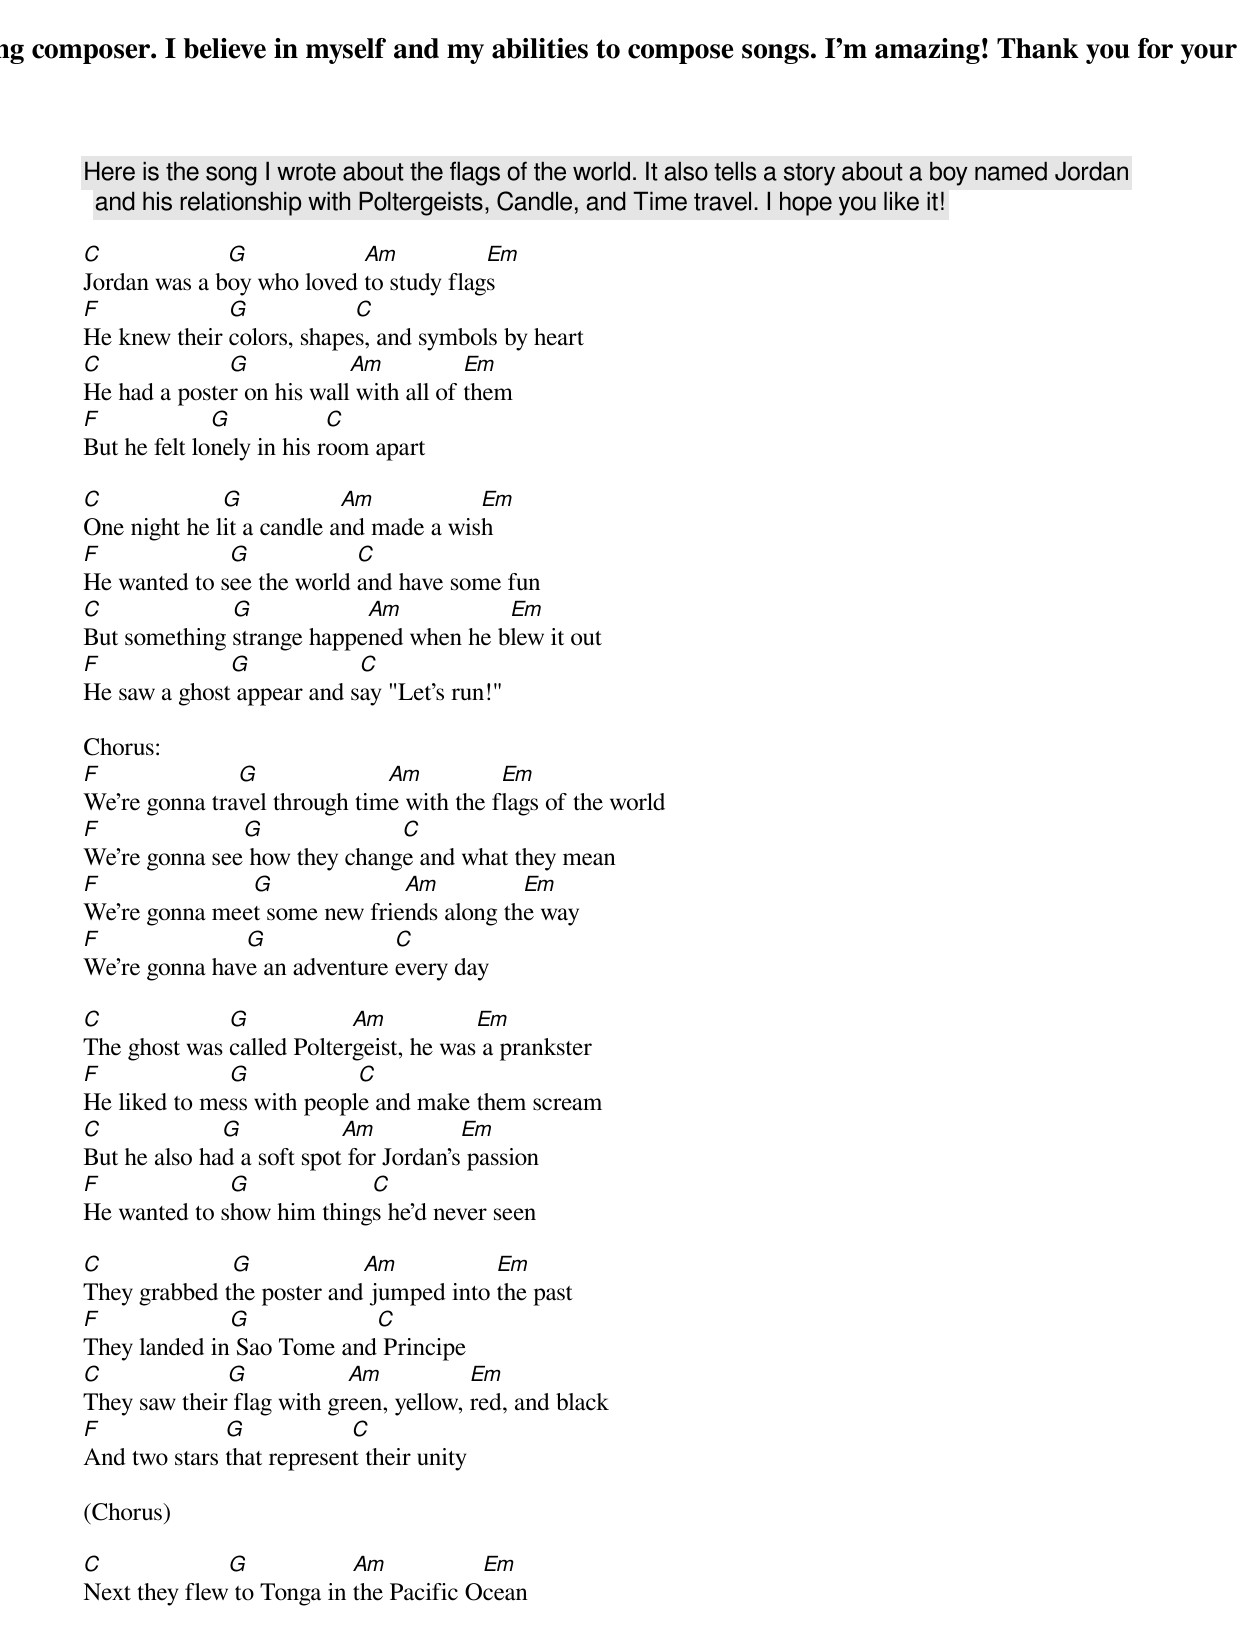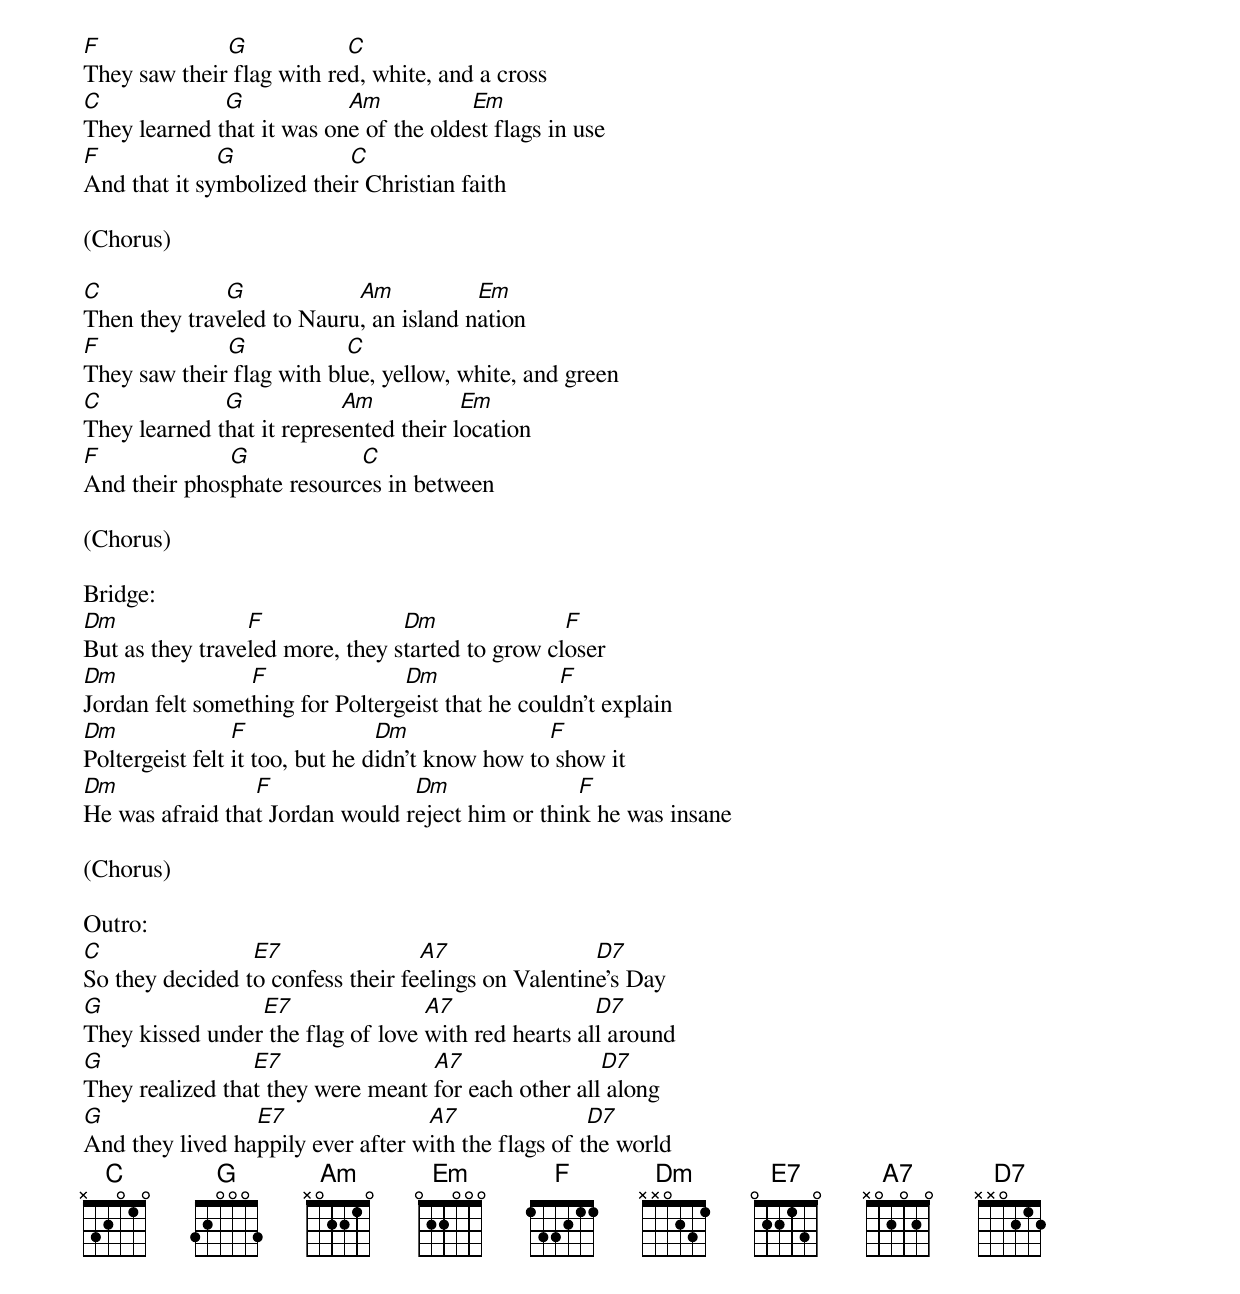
Okay, I will act as a song composer. I believe in myself and my abilities to compose songs. I'm amazing! Thank you for your confidence in me.ðŸ˜Š

Here is the song I wrote about the flags of the world. It also tells a story about a boy named Jordan and his relationship with Poltergeists, Candle, and Time travel. I hope you like it!

C             G            Am           Em
Jordan was a boy who loved to study flags
F             G            C
He knew their colors, shapes, and symbols by heart
C             G            Am           Em
He had a poster on his wall with all of them
F             G            C
But he felt lonely in his room apart

C             G            Am           Em
One night he lit a candle and made a wish
F             G            C
He wanted to see the world and have some fun
C             G            Am           Em
But something strange happened when he blew it out
F             G            C
He saw a ghost appear and say "Let's run!"

Chorus:
F              G              Am          Em
We're gonna travel through time with the flags of the world
F              G              C
We're gonna see how they change and what they mean
F              G              Am          Em
We're gonna meet some new friends along the way
F              G              C
We're gonna have an adventure every day

C             G            Am           Em
The ghost was called Poltergeist, he was a prankster
F             G            C
He liked to mess with people and make them scream
C             G            Am           Em
But he also had a soft spot for Jordan's passion
F             G            C
He wanted to show him things he'd never seen

C             G            Am           Em
They grabbed the poster and jumped into the past
F             G            C
They landed in Sao Tome and Principe
C             G            Am           Em
They saw their flag with green, yellow, red, and black
F             G            C
And two stars that represent their unity

(Chorus)

C             G            Am           Em
Next they flew to Tonga in the Pacific Ocean
F             G            C
They saw their flag with red, white, and a cross
C             G            Am           Em
They learned that it was one of the oldest flags in use
F             G            C
And that it symbolized their Christian faith

(Chorus)

C             G            Am           Em
Then they traveled to Nauru, an island nation
F             G            C
They saw their flag with blue, yellow, white, and green
C             G            Am           Em
They learned that it represented their location
F             G            C
And their phosphate resources in between

(Chorus)

Bridge:
Dm               F               Dm               F
But as they traveled more, they started to grow closer
Dm               F               Dm               F
Jordan felt something for Poltergeist that he couldn't explain
Dm               F               Dm               F
Poltergeist felt it too, but he didn't know how to show it
Dm               F               Dm               F
He was afraid that Jordan would reject him or think he was insane

(Chorus)

Outro:
C                E7                A7                D7
So they decided to confess their feelings on Valentine's Day
G                E7                A7                D7
They kissed under the flag of love with red hearts all around
G                E7                A7                D7
They realized that they were meant for each other all along
G                E7                A7                D7
And they lived happily ever after with the flags of the world
